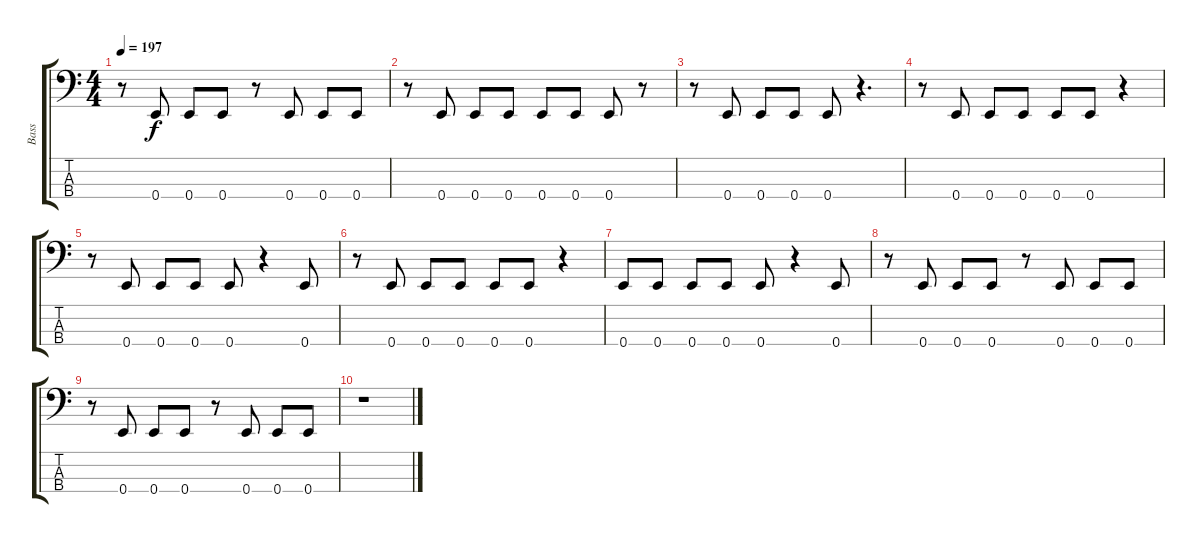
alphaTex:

\track ("Bass" "Bass") {instrument electricbassfinger}
\staff {score tabs}
\tuning (G2 D2 A1 E1) {hide}
\ts (4 4)
\tempo 197
\clef f4
\ks c
r.8{dy f} 0.4.8 0.4.8 0.4.8 r.8 0.4.8 0.4.8 0.4.8 |
r.8 0.4.8 0.4.8 0.4.8 0.4.8 0.4.8 0.4.8 r.8 |
r.8 0.4.8 0.4.8 0.4.8 0.4.8 r.4{d} |
r.8 0.4.8 0.4.8 0.4.8 0.4.8 0.4.8 r.4 |
r.8 0.4.8 0.4.8 0.4.8 0.4.8 r.4 0.4.8 |
r.8 0.4.8 0.4.8 0.4.8 0.4.8 0.4.8 r.4 |
0.4.8 0.4.8 0.4.8 0.4.8 0.4.8 r.4 0.4.8 |
r.8 0.4.8 0.4.8 0.4.8 r.8 0.4.8 0.4.8 0.4.8 |
r.8 0.4.8 0.4.8 0.4.8 r.8 0.4.8 0.4.8 0.4.8 |
r.1
